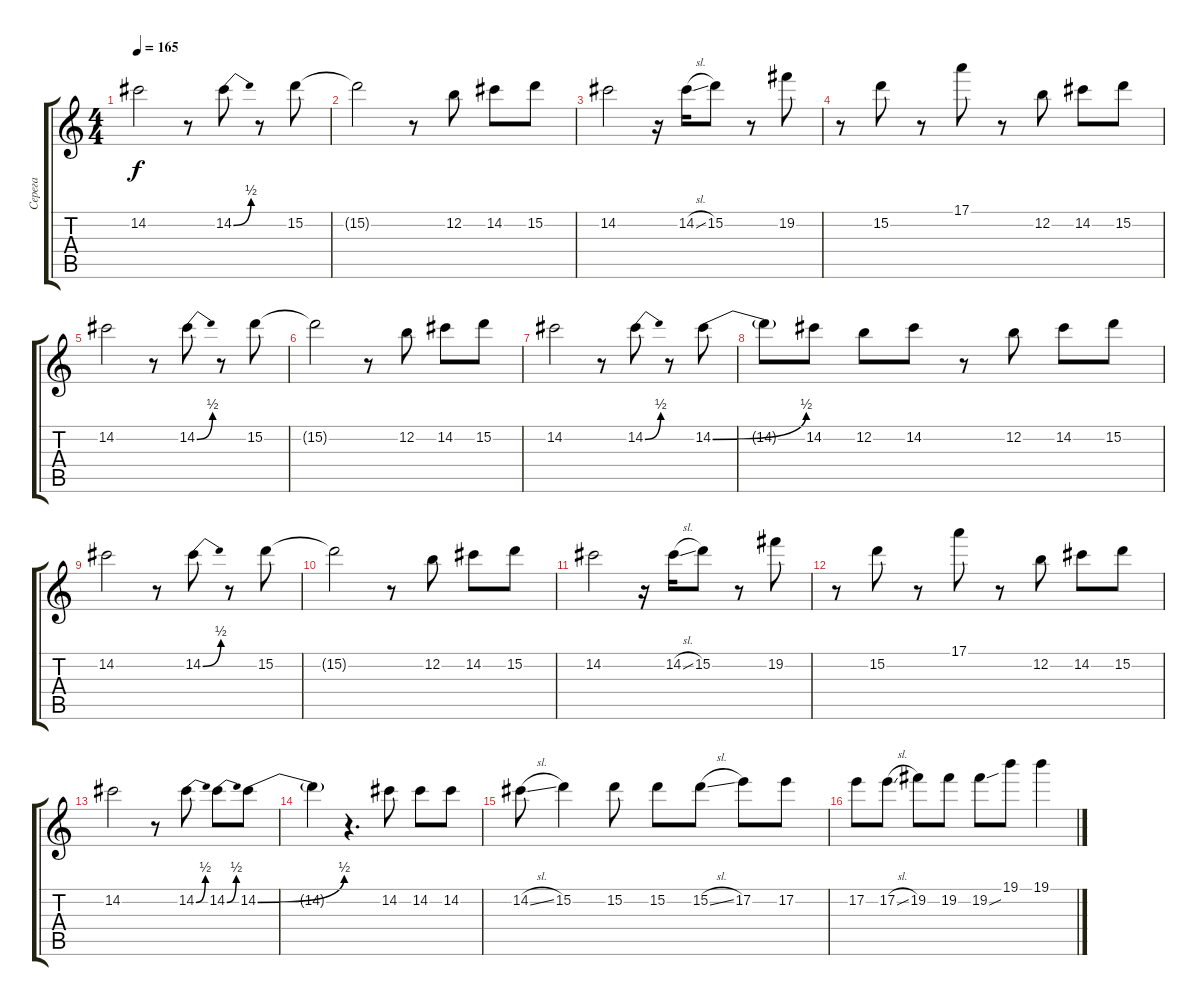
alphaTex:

\track ("Серега" "Серега") {instrument distortionguitar}
\staff {score tabs}
\tuning (E4 B3 G3 D3 A2 E2) {hide}
\ts (4 4)
\tempo 165
\clef g2
\ks c
14.2.2{dy f} r.8 14.2{be (bend 0 0 60 2)}.8 r.8 15.2.8 |
15.2{t}.2 r.8 12.2.8 14.2.8 15.2.8 |
14.2.2 r.16 14.2{sl}.16 15.2.8 r.8 19.2.8 |
r.8 15.2.8 r.8 17.1.8 r.8 12.2.8 14.2.8 15.2.8 |
14.2.2 r.8 14.2{be (bend 0 0 60 2)}.8 r.8 15.2.8 |
15.2{t}.2 r.8 12.2.8 14.2.8 15.2.8 |
14.2.2 r.8 14.2{be (bend 0 0 60 2)}.8 r.8 14.2{be (bend 0 0 60 2)}.8 |
14.2{t}.8 14.2.8 12.2.8 14.2.8 r.8 12.2.8 14.2.8 15.2.8 |
14.2.2 r.8 14.2{be (bend 0 0 60 2)}.8 r.8 15.2.8 |
15.2{t}.2 r.8 12.2.8 14.2.8 15.2.8 |
14.2.2 r.16 14.2{sl}.16 15.2.8 r.8 19.2.8 |
r.8 15.2.8 r.8 17.1.8 r.8 12.2.8 14.2.8 15.2.8 |
14.2.2 r.8 14.2{be (bend 0 0 60 2)}.8 14.2{be (bend 0 0 60 2)}.8 14.2{be (bend 0 0 60 2)}.8 |
14.2{t}.4 r.4{d} 14.2.8 14.2.8 14.2.8 |
14.2{sl}.8 15.2.4 15.2.8 15.2.8 15.2{sl}.8 17.2.8 17.2.8 |
17.2.8 17.2{sl}.8 19.2.8 19.2.8 19.2{sou}.8 19.1.8 19.1.4
